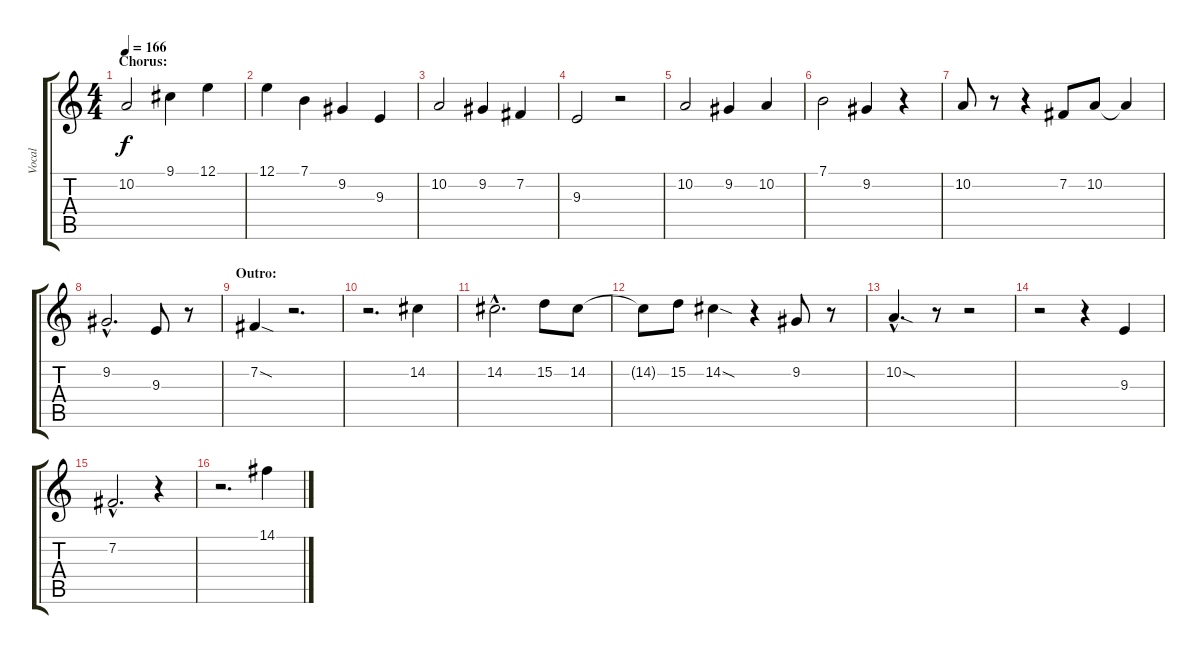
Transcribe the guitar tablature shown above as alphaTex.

\track ("Vocal" "Vocal") {instrument oboe}
\staff {score tabs}
\tuning (E4 B3 G3 D3 A2 E2) {hide}
\ts (4 4)
\section ("" "Chorus:")
\tempo 166
\clef g2
\ks c
10.2.2{dy f} 9.1.4 12.1.4 |
12.1.4 7.1.4 9.2.4 9.3.4 |
10.2.2 9.2.4 7.2.4 |
9.3.2 r.2 |
10.2.2 9.2.4 10.2.4 |
7.1.2 9.2.4 r.4 |
10.2.8 r.8 r.4 7.2.8 10.2.8 10.2{t}.4 |
9.2{hac}.2{d} 9.3.8 r.8 |
\section ("" "Outro:")
7.2{sod}.4 r.2{d} |
r.2{d} 14.2.4 |
14.2{hac}.2{d} 15.2.8 14.2.8 |
14.2{t}.8 15.2.8 14.2{sod}.4 r.4 9.2.8 r.8 |
10.2{sod hac}.4{d} r.8 r.2 |
r.2 r.4 9.3.4 |
7.2{hac}.2{d} r.4 |
r.2{d} 14.1.4
